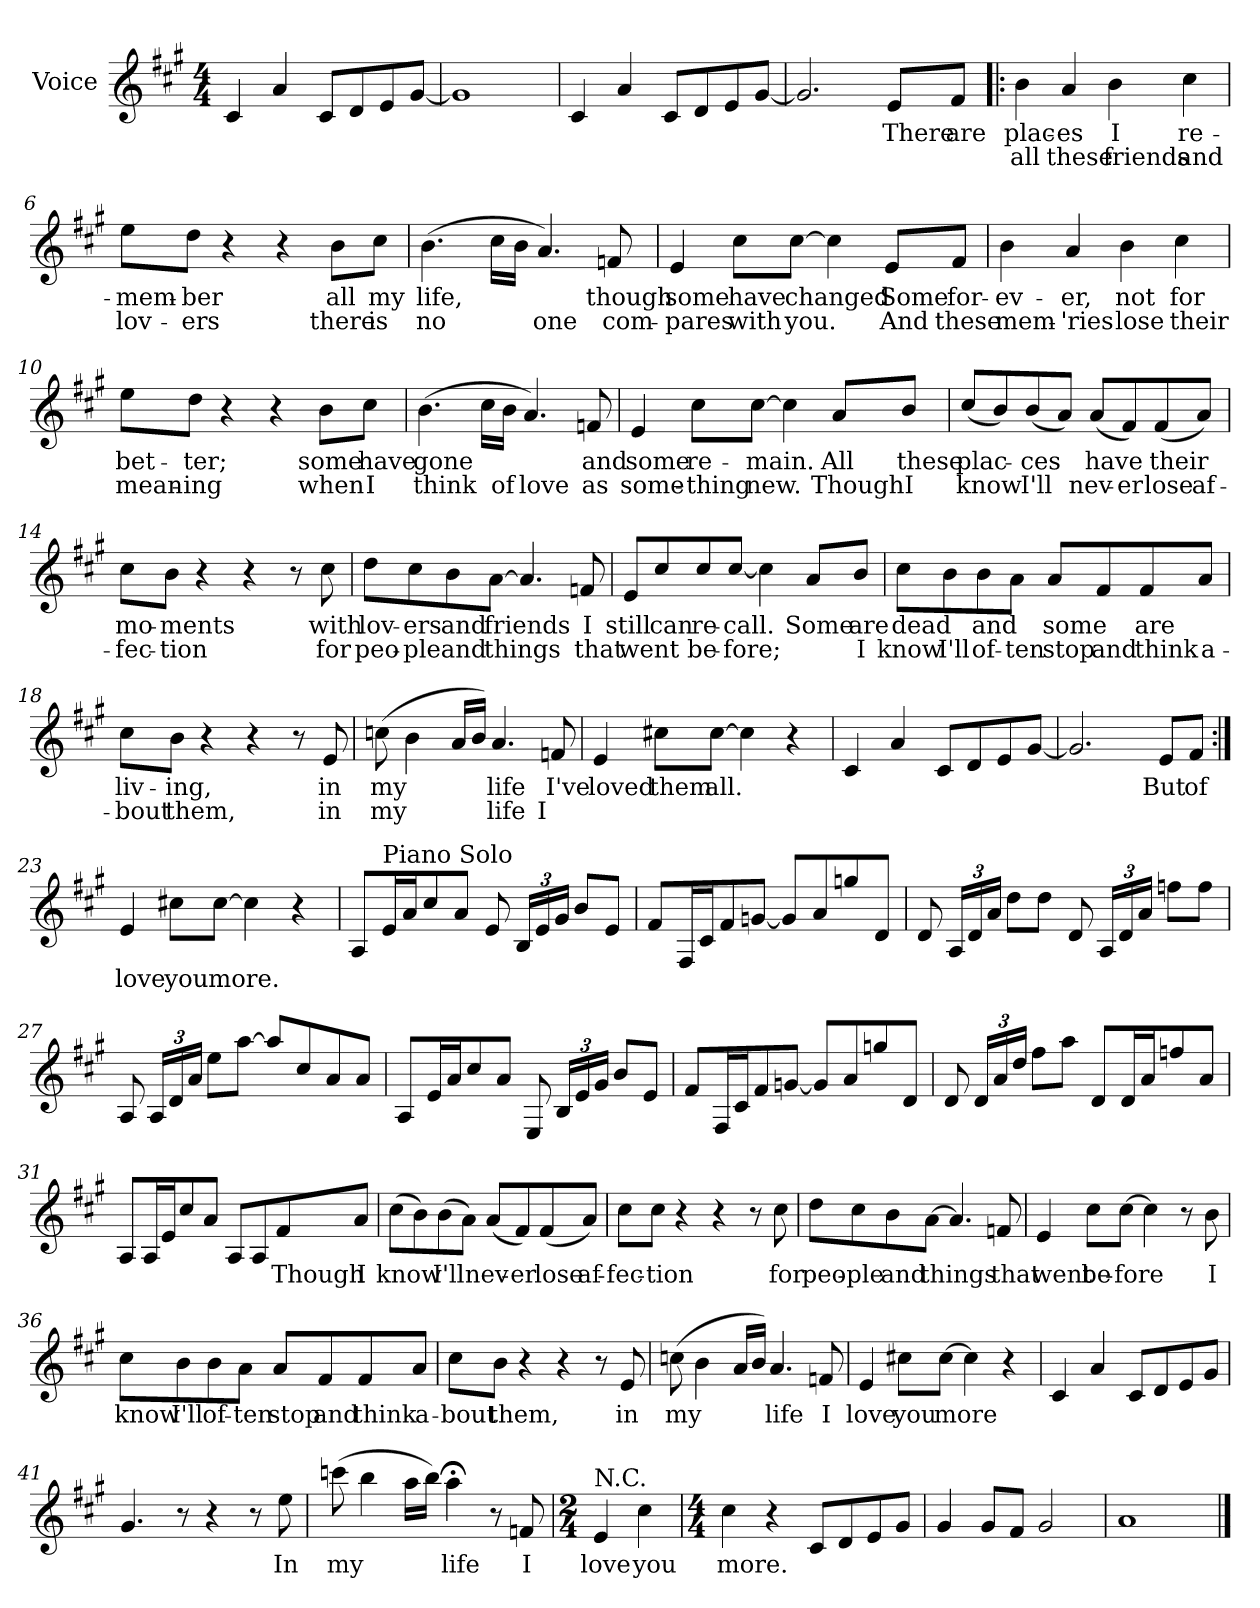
**kern	**text	**text
*part1	*part1	*part1
*staff1	*staff1	*staff1
*I"Voice	*	*
*I'Vo.	*	*
*clefG2	*	*
*k[f#c#g#]	*	*
*A:	*	*
*M4/4	*	*
=1	=1	=1
4c#/	.	.
4a/	.	.
8c#/L	.	.
8d/	.	.
8e/	.	.
[8g#/J	.	.
=2	=2	=2
1g#]	.	.
=3	=3	=3
4c#/	.	.
4a/	.	.
8c#/L	.	.
8d/	.	.
8e/	.	.
[8g#/J	.	.
=4	=4	=4
2.g#/]	.	.
8e/L	There	.
8f#/J	are	.
=5!|:	=5!|:	=5!|:
4b\	plac-	all
4a/	es	these
4b\	I	friends
4cc#\	re-	and
!!LO:LB:g=z
=6	=6	=6
8ee\L	mem-	lov-
8dd\J	ber	ers
4r	.	.
4r	.	.
8b\L	all	there
8cc#\J	my	is
=7	=7	=7
(4.b\	life,	no
16cc#\LL	.	.
16b\JJ	.	.
4.a/)	.	one
8fn/	though	-com-
=8	=8	=8
4e/	some	pares
8cc#\L	have	with
[8cc#\J	-changed	you.
4cc#\]	.	.
8e/L	Some	And
8f#/J	for-	these
!!LO:LB:g=z
=9	=9	=9
4b\	ev-	mem-
4a/	er,	'ries
4b\	not	lose
4cc#\	for	their
=10	=10	=10
8ee\L	bet-	mean-
8dd\J	ter;	ing
4r	.	.
4r	.	.
8b\L	some	when
8cc#\J	have	I
=11	=11	=11
(4.b\	gone	think
16cc#\LL	.	.
16b\JJ	.	of
4.a/)	.	love
8fn/	and	as
!!LO:LB:g=z
=12	=12	=12
4e/	some	some-
8cc#\L	re-	thing
[8cc#\J	main.	new.
4cc#\]	.	.
8a/L	All	Though
8b/J	these	I
=13	=13	=13
(8cc#/L	-plac-	know
8b/)	.	.
(8b/	ces	I'll
8a/J)	.	.
(8a/L	have	nev-
8f#/)	.	er
(8f#/	their	lose
8a/J)	.	af-
=14	=14	=14
8cc#\L	mo-	fec-
8b\J	ments	tion
4r	.	.
4r	.	.
8r	.	.
8cc#\	with	for
!!LO:LB:g=z
=15	=15	=15
8dd\L	-lov-	peo-
8cc#\	ers	ple
8b\	and	and
[8a\J	friends	things
4.a/]	.	.
8fn/	I	that
=16	=16	=16
8e/L	still	went
8cc#/	can	.
8cc#/	re-	be-
[8cc#/J	call.	fore;
4cc#\]	.	.
8a/L	Some	.
8b/J	are	I
!!LO:LB:g=z
=17	=17	=17
8cc#\L	dead	know
8b\	.	I'll
8b\	and	of-
8a\J	.	ten
8a/L	some	stop
8f#/	.	and
8f#/	are	think
8a/J	.	a-
=18	=18	=18
8cc#\L	liv-	bout
8b\J	ing,	them,
4r	.	.
4r	.	.
8r	.	.
8e/	in	in
=19	=19	=19
(8ccn\	my	my
4b\	.	.
16a/LL	.	.
16b/JJ)	.	.
4.a/	life	life
8fn/	I've	I
!!LO:LB:g=z
=20	=20	=20
4e/	loved	.
8cc#X\L	them	.
[8cc#\J	all.	.
4cc#\]	.	.
4r	.	.
=21	=21	=21
4c#/	.	.
4a/	.	.
8c#/L	.	.
8d/	.	.
8e/	.	.
[8g#/J	.	.
=22	=22	=22
2.g#/]	.	.
8e/L	But	.
8f#/J	of	.
=23:|!	=23:|!	=23:|!
4e/	love	.
8cc#X\L	you	.
[8cc#\J	more.	.
4cc#\]	.	.
4r	.	.
!!LO:PB:g=z
=24	=24	=24
8A/L	.	.
!LO:TX:a:t=Piano Solo	!	!
16e/L	.	.
16a/J	.	.
8cc#/	.	.
8a/J	.	.
8e/	.	.
*Xbrackettup	*	*
24B/LL	.	.
24e/	.	.
24g#/JJ	.	.
8b/L	.	.
8e/J	.	.
=25	=25	=25
8f#/L	.	.
16F#/L	.	.
16c#/J	.	.
8f#/	.	.
[8gn/J	.	.
8g/L]	.	.
8a/	.	.
8ggn/	.	.
8d/J	.	.
=26	=26	=26
8d/	.	.
24A/LL	.	.
24d/	.	.
24a/JJ	.	.
8dd\L	.	.
8dd\J	.	.
8d/	.	.
24A/LL	.	.
24d/	.	.
24a/JJ	.	.
8ffn\L	.	.
8ff\J	.	.
!!LO:LB:g=z
=27	=27	=27
8A/	.	.
24A/LL	.	.
24d/	.	.
24a/JJ	.	.
8ee\L	.	.
[8aa\J	.	.
8aa/L]	.	.
8cc#/	.	.
8a/	.	.
8a/J	.	.
=28	=28	=28
8A/L	.	.
16e/L	.	.
16a/J	.	.
8cc#/	.	.
8a/J	.	.
8E/	.	.
24B/LL	.	.
24e/	.	.
24g#/JJ	.	.
8b/L	.	.
8e/J	.	.
=29	=29	=29
8f#/L	.	.
16F#/L	.	.
16c#/J	.	.
8f#/	.	.
[8gn/J	.	.
8g/L]	.	.
8a/	.	.
8ggn/	.	.
8d/J	.	.
!!LO:LB:g=z
=30	=30	=30
8d/	.	.
24d/LL	.	.
24a/	.	.
24dd/JJ	.	.
8ff#\L	.	.
8aa\J	.	.
8d/L	.	.
16d/L	.	.
16a/J	.	.
8ffn/	.	.
8a/J	.	.
=31	=31	=31
8A/L	.	.
16A/L	.	.
16e/J	.	.
8cc#/	.	.
8a/J	.	.
8A/L	.	.
8A/	.	.
8f#/	Though	.
8a/J	I	.
=32	=32	=32
(8cc#\L	know	.
8b\)	.	.
(8b\	I'll	.
8a\J)	.	.
(8a/L	nev-	.
8f#/)	er	.
(8f#/	lose	.
8a/J)	af-	.
!!LO:LB:g=z
=33	=33	=33
8cc#\L	fec-	.
8cc#\J	tion	.
4r	.	.
4r	.	.
8r	.	.
8cc#\	for	.
=34	=34	=34
8dd\L	peo-	.
8cc#\	ple	.
8b\	and	.
[8a\J	things	.
4.a/]	.	.
8fn/	that	.
=35	=35	=35
4e/	-went	.
8cc#\L	be-	.
[8cc#\J	fore	.
4cc#\]	.	.
8r	.	.
8b\	I	.
!!LO:LB:g=z
=36	=36	=36
8cc#\L	know	.
8b\	I'll	.
8b\	of-	.
8a\J	ten	.
8a/L	stop	.
8f#/	and	.
8f#/	think	.
8a/J	a-	.
=37	=37	=37
8cc#\L	bout	.
8b\J	them,	.
4r	.	.
4r	.	.
8r	.	.
8e/	in	.
=38	=38	=38
(8ccn\	my	.
4b\	.	.
16a/LL	.	.
16b/JJ)	.	.
4.a/	life	.
8fn/	I	.
!!LO:LB:g=z
=39	=39	=39
4e/	love	.
8cc#X\L	you	.
[8cc#\J	more	.
4cc#\]	.	.
4r	.	.
=40	=40	=40
4c#/	.	.
4a/	.	.
8c#/L	.	.
8d/	.	.
8e/	.	.
8g#/J	.	.
=41	=41	=41
4.g#/	.	.
8r	.	.
4r	.	.
8r	.	.
8ee\	In	.
=42	=42	=42
(8cccn\	my	.
4bb\	.	.
16aa\LL	.	.
16bb\JJ)	.	.
4aa;<\	life	.
8r	.	.
8fn/	I	.
!!LO:LB:g=z
=43	=43	=43
*M2/4	*	*
!LO:TX:a:t=N.C.	!	!
4e/	love	.
4cc#\	you	.
=44	=44	=44
*M4/4	*	*
4cc#\	more.	.
4r	.	.
8c#/L	.	.
8d/	.	.
8e/	.	.
8g#/J	.	.
=45	=45	=45
4g#/	.	.
8g#/L	.	.
8f#/J	.	.
2g#/	.	.
=46	=46	=46
1a	.	.
==	==	==
*-	*-	*-
